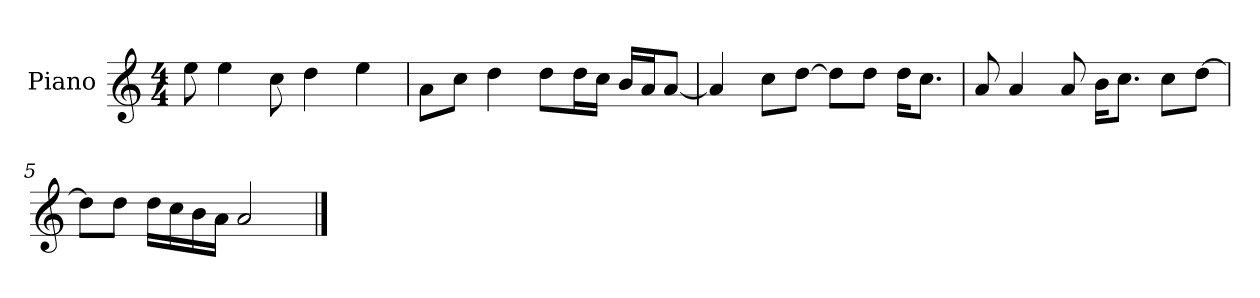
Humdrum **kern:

**kern
*part1
*staff1
*I"Piano
*I'P-no
*clefG2
*k[]
*M4/4
*MM90
=1
8ee\
4ee\
8cc\
4dd\
4ee\
=2
8a\L
8cc\J
4dd\
8dd\L
16dd\L
16cc\JJ
16b/LL
16a/J
[8a/J
=3
4a/]
8cc\L
[8dd\J
8dd\L]
8dd\J
16dd\KL
8.cc\J
=4
8a/
4a/
8a/
16b\KL
8.cc\J
8cc\L
[8dd\J
=5
8dd\L]
8dd\J
16dd\LL
16cc\
16b\
16a\JJ
2a/
==
*-
